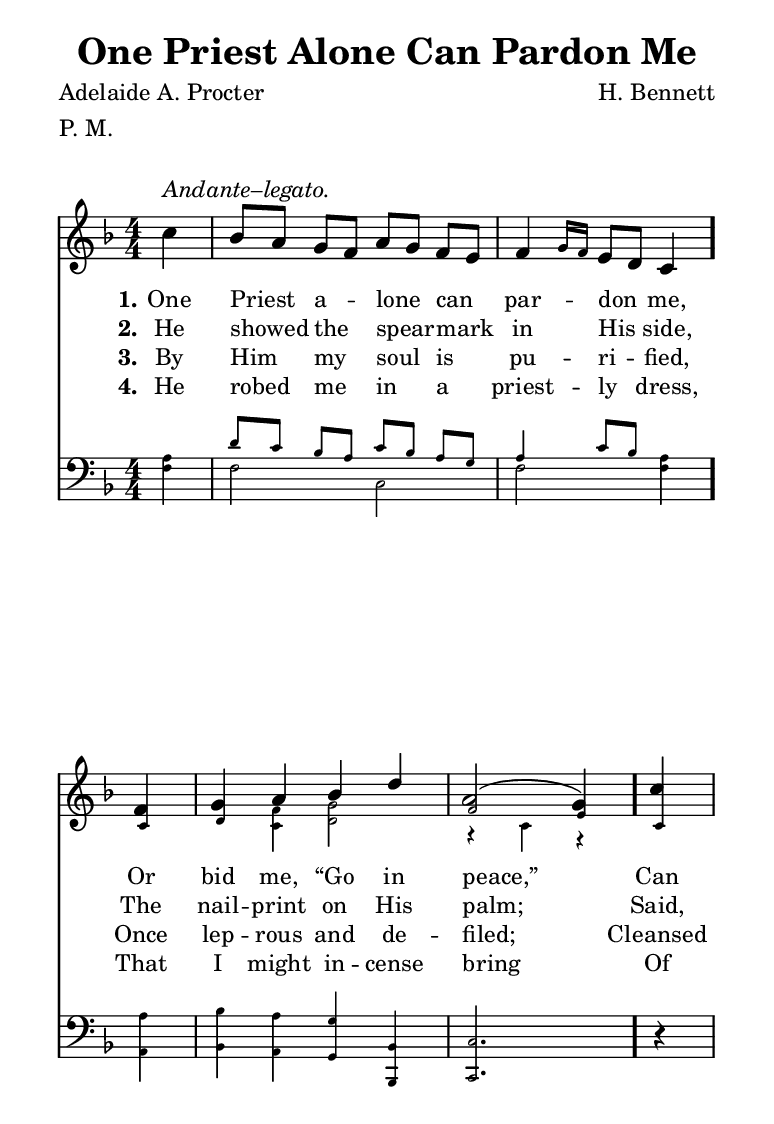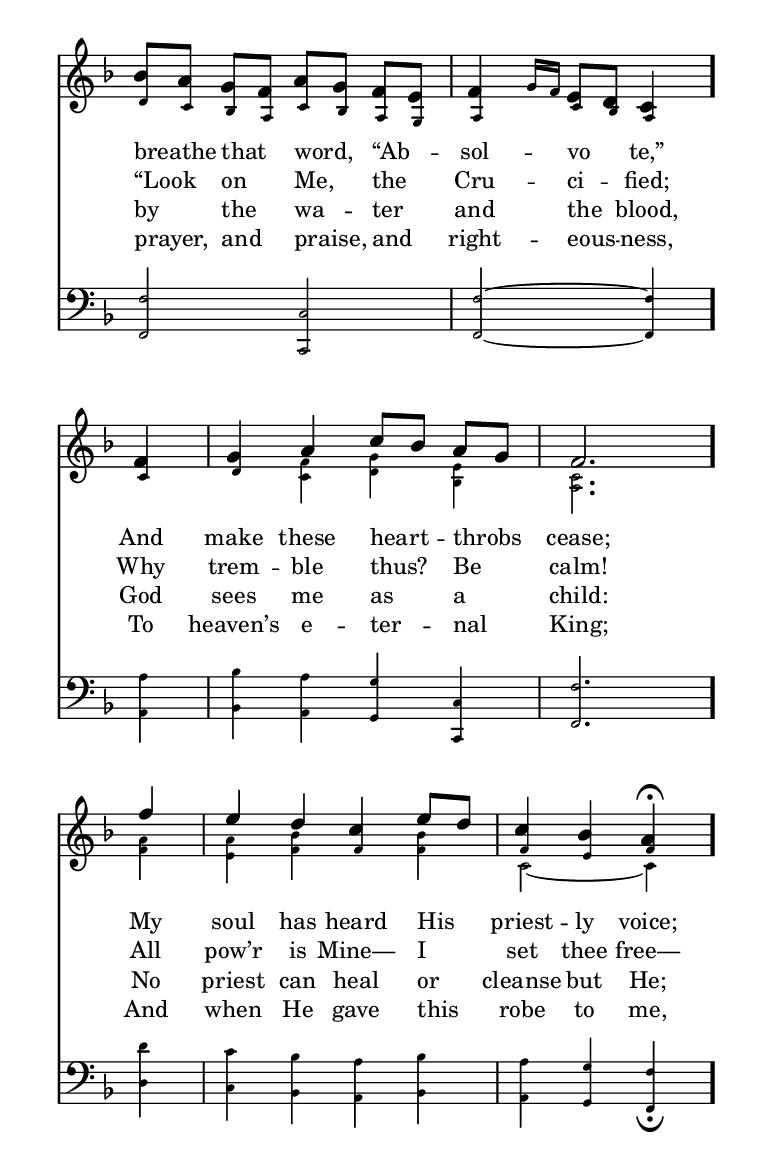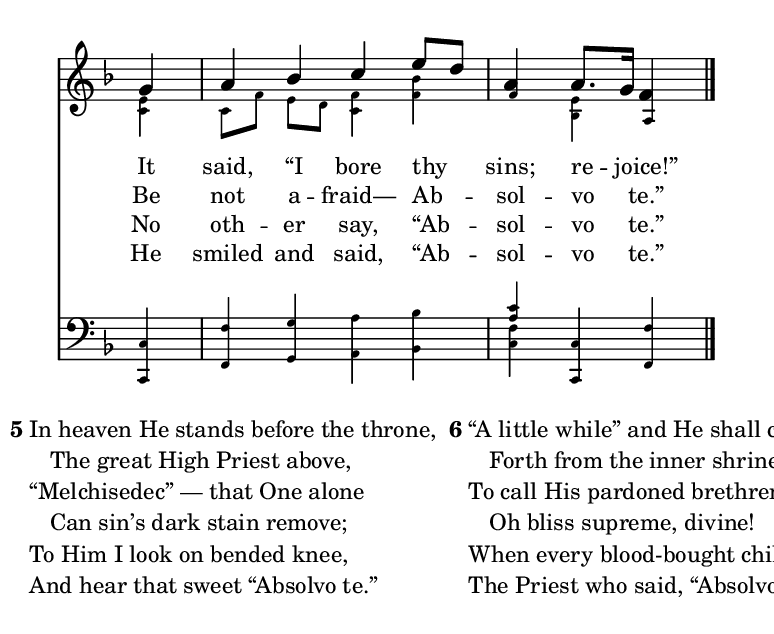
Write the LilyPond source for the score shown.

\include "common/global.ily"
\paper {
  \include "common/paper.ily"
}

\header{
  %gospel
  hymnnumber = "244"
  title = "One Priest Alone Can Pardon Me"
  tunename = ""
  meter = "P. M."
  poet = "Adelaide A. Procter" % see https://hymnary.org/text/one_priest_alone_can_pardon_me
  composer = "H. Bennett" % not found at hymnary.org
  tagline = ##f
}

ta = { \tempo 4=80 }
tb = { \tempo 4=40 }

global = {
  \include "common/overrides.ily"
  \override Staff.TimeSignature.style = #'numbered
  \time 4/4
  \override Score.MetronomeMark.transparent = ##t % hide all fermata changes too
  \ta
  \key f \major
  \partial 4
  \autoBeamOff
}

% The overabundant tweaks are a hurried workaround for undesired behaviours from \partcombine
notesSoprano = {
\global
\relative c'' {

  c4^\markup{\italic{Andante–legato.}} | bes8[ a] g[ f] a[ g] f[ e] | f4 \grace { g16[ f] } e8[ d] c4
  f4 | g a bes d | <a \tweak font-size #-4 f>2( <g \tweak font-size #-4 e>4)
  \eogbreak
  c4 | bes8[ a] g[ f] a[ g] f[ e] | f4 \grace { g16[ f] } e8[ d] c4
  f4 | g a c8[ bes] a[ g] | f2.
  \eogbreak
  f'4 | e d c e8[ d] | <c \tweak font-size #-4 f,>4 <bes \tweak font-size #-4 e,> \tb <a \tweak font-size #-4 f>\fermata \ta
  g4 | a bes c e8[ d] | a4 a8.[ g16] f4

  \bar "|."

}
}

notesAlto = {
\global
\override NoteHead.font-size = #-4
\relative e' {

  s4 | s1 | s2.
  \tweak font-size #-4 c4 | \tweak font-size #-4 d4 <\tweak font-size #-4 f \tweak font-size #-4 c>4 <\tweak font-size #-4 g \tweak font-size #-4 d>2 | \tweak font-size #-4 r4 \tweak font-size #-4 c, \tweak font-size #-4 r % original has d2
  \tweak font-size #-4 c4 | \tweak font-size #-4 d8[ \tweak font-size #-4 c] \tweak font-size #-4 bes[ \tweak font-size #-4 a] \tweak font-size #-4 c[ \tweak font-size #-4 bes] \tweak font-size #-4 a[ \tweak font-size #-4 g] | \tweak font-size #-4 a4 \tweak font-size #-4 c8[ \tweak font-size #-4 bes] \tweak font-size #-4 a4
  \tweak font-size #-4 c4 | \tweak font-size #-4 d4 <\tweak font-size #-4 f \tweak font-size #-4 c>4 <\tweak font-size #-4 g \tweak font-size #-4 d> <\tweak font-size #-4 e \tweak font-size #-4 bes> | <\tweak font-size #-4 c \tweak font-size #-4 a>2. % original has d2
  <\tweak font-size #-4 a' \tweak font-size #-4 f>4 | <\tweak font-size #-4 a \tweak font-size #-4 e> <\tweak font-size #-4 bes \tweak font-size #-4 f> \tweak font-size #-4 f <\tweak font-size #-4 bes \tweak font-size #-4 f> | \tweak font-size #-4 c,2 ~ \tweak font-size #-4 c4
  <\tweak font-size #-4 e \tweak font-size #-4 c>4 | \tweak font-size #-4 c8[ \tweak font-size #-4 f] \tweak font-size #-4 e[ \tweak font-size #-4 d] <\tweak font-size #-4 f \tweak font-size #-4 c>4 <\tweak font-size #-4 bes \tweak font-size #-4 f>4 | \tweak font-size #-4 f <\tweak font-size #-4 e \tweak font-size #-4 bes>4 \tweak font-size #-4 a,

}
}

notesTenor = {
\global
\override NoteHead.font-size = #-4
\relative a {

  a4 | \tweak font-size #-4 d8[ \tweak font-size #-4 c] \tweak font-size #-4 bes[ \tweak font-size #-4 a] \tweak font-size #-4 c[ \tweak font-size #-4 bes] \tweak font-size #-4 a[ \tweak font-size #-4 g] | \tweak font-size #-4 a4 \tweak font-size #-4 c8[ \tweak font-size #-4 bes] a4
  a4 | bes4 a g bes, | c2.
  r4 | f2 c | f2 ~ f4
  a4 | bes a g c, | f2.
  d'4 | c bes a bes | a g f
  c4 | f g a bes | <\tweak font-size #-4 c \tweak font-size #-4 a> c, f

}
}

notesBass = {
\global
\override NoteHead.font-size = #-4
\relative f {

  f4 | \tweak font-size #-4 f2 \tweak font-size #-4 c | \tweak font-size #-4 f f4
  a,4 | bes a g bes, | c2.
  r4 | f2 c | f2 ~ f4
  a4 | bes a g c, | f2.
  d'4 | c bes a bes | a g f_\fermata
  c4 | f g a bes | <\tweak font-size #-4 f' \tweak font-size #-4 c> c, f

}
}

wordsA = \lyricmode {
\set stanza = "1."

One Priest a -- lone can par -- don me, \bar "."
Or bid me, “Go in peace,” \bar "."
Can breathe that word, “Ab -- sol -- vo te,” \bar "."
And make these heart -- throbs cease; \bar "."
My soul has heard His priest -- ly voice; \bar "."
It said, “I bore thy sins; re -- joice!” \bar "."

}

wordsB = \lyricmode {
\set stanza = "2."

He showed the spear -- mark in His side,
The nail -- print on His palm;
Said, “Look on Me, the Cru -- ci -- fied;
Why trem -- ble thus? Be calm!
All pow’r is Mine— I set thee free—
Be not a -- fraid— Ab -- sol -- vo te.”

}

wordsC = \lyricmode {
\set stanza = "3."

By Him my soul is pu -- ri -- fied,
Once lep -- rous and de -- filed;
Cleansed by the wa -- ter and the blood,
God sees me as a child:
No priest can heal or cleanse but He;
No oth -- er say, “Ab -- sol -- vo te.”

}

wordsD = \lyricmode {
\set stanza = "4."

He robed me in a priest -- ly dress,
That I might in -- cense bring
Of prayer, and praise, and right -- eous -- ness,
To heaven’s e -- ter -- nal King;
And when He gave this robe to me,
He smiled and said, “Ab -- sol -- vo te.”

}

wordsE = \markuplist {

\line { In heaven He stands before the throne, }
\line { { \hspace #2 } The great High Priest above, }
\line { “Melchisedec” — that One alone }
\line { { \hspace #2 } Can sin’s dark stain remove; }
\line { To Him I look on bended knee, }
\line { And hear that sweet “Absolvo te.” }

}

wordsF = \markuplist {

\line { “A little while” and He shall come }
\line { { \hspace #2 } Forth from the inner shrine, }
\line { To call His pardoned brethren home; }
\line { { \hspace #2 } Oh bliss supreme, divine! }
\line { When every blood-bought child shall see }
\line { The Priest who said, “Absolvo te.” }

}

\score {
  \context ChoirStaff <<
    \context Staff = upper <<
      \set Staff.autoBeaming = ##f
      \set ChoirStaff.systemStartDelimiter = #'SystemStartBar
      \set ChoirStaff.printPartCombineTexts = ##f
      \partcombine #'(2 . 11) \notesSoprano \notesAlto
      \context NullVoice = sopranos { \voiceOne << \notesSoprano >> }
      \context Lyrics = one   \lyricsto sopranos \wordsA
      \context Lyrics = two   \lyricsto sopranos \wordsB
      \context Lyrics = three \lyricsto sopranos \wordsC
      \context Lyrics = four  \lyricsto sopranos \wordsD
    >>
    \context Staff = men <<
      \set Staff.autoBeaming = ##f
      \clef bass
      \set ChoirStaff.printPartCombineTexts = ##f
      \partcombine #'(2 . 11) \notesTenor \notesBass
    >>
  >>
  \layout {
    \include "common/layout.ily"
  }
  #(cond ((ly:get-option 'eog-midi-permitted) #{ \midi{
    \include "common/midi.ily"
  } #}))
}

\markup { \vcenter \column {
  \vspace #1
  \fill-line {
    \null
    \line{ \bold 5 \column { \wordsE } }
    \null
    \line{ \bold 6 \column { \wordsF } }
    \null
  }
} }

\version "2.19.49"  % necessary for upgrading to future LilyPond versions.

% vi:set et ts=2 sw=2 ai nocindent syntax=lilypond:
